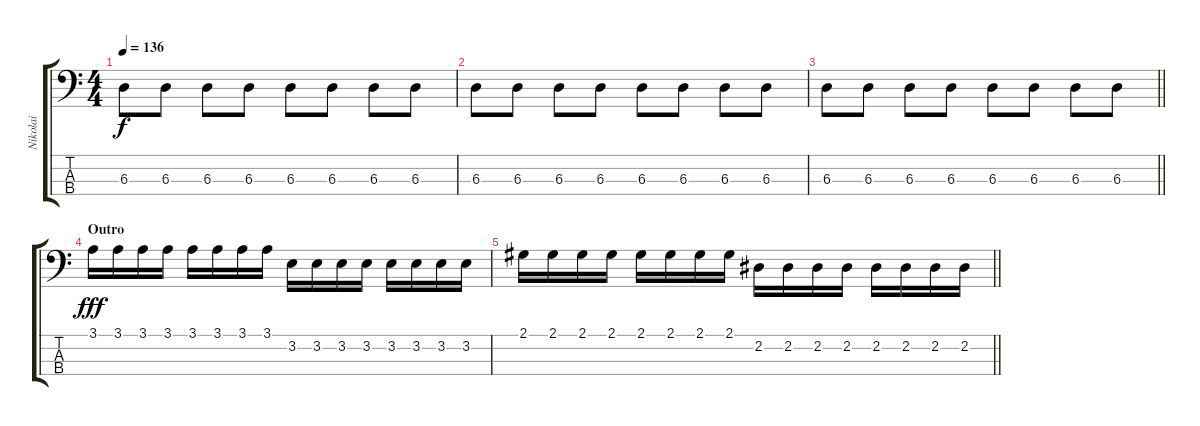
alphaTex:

\track ("Nikolai" "Nikolai") {instrument electricbassfinger}
\staff {score tabs}
\tuning (Gb2 Db2 Ab1 Eb1) {hide}
\ts (4 4)
\tempo 136
\clef f4
\ks c
6.3.8{dy f} 6.3.8 6.3.8 6.3.8 6.3.8 6.3.8 6.3.8 6.3.8 |
6.3.8 6.3.8 6.3.8 6.3.8 6.3.8 6.3.8 6.3.8 6.3.8 |
\barLineRight lightlight
6.3.8 6.3.8 6.3.8 6.3.8 6.3.8 6.3.8 6.3.8 6.3.8 |
\section ("" "Outro")
3.1.16{dy fff} 3.1.16 3.1.16 3.1.16 3.1.16 3.1.16 3.1.16 3.1.16 3.2.16 3.2.16 3.2.16 3.2.16 3.2.16 3.2.16 3.2.16 3.2.16 |
\barLineRight lightlight
2.1.16 2.1.16 2.1.16 2.1.16 2.1.16 2.1.16 2.1.16 2.1.16 2.2.16 2.2.16 2.2.16 2.2.16 2.2.16 2.2.16 2.2.16 2.2.16
